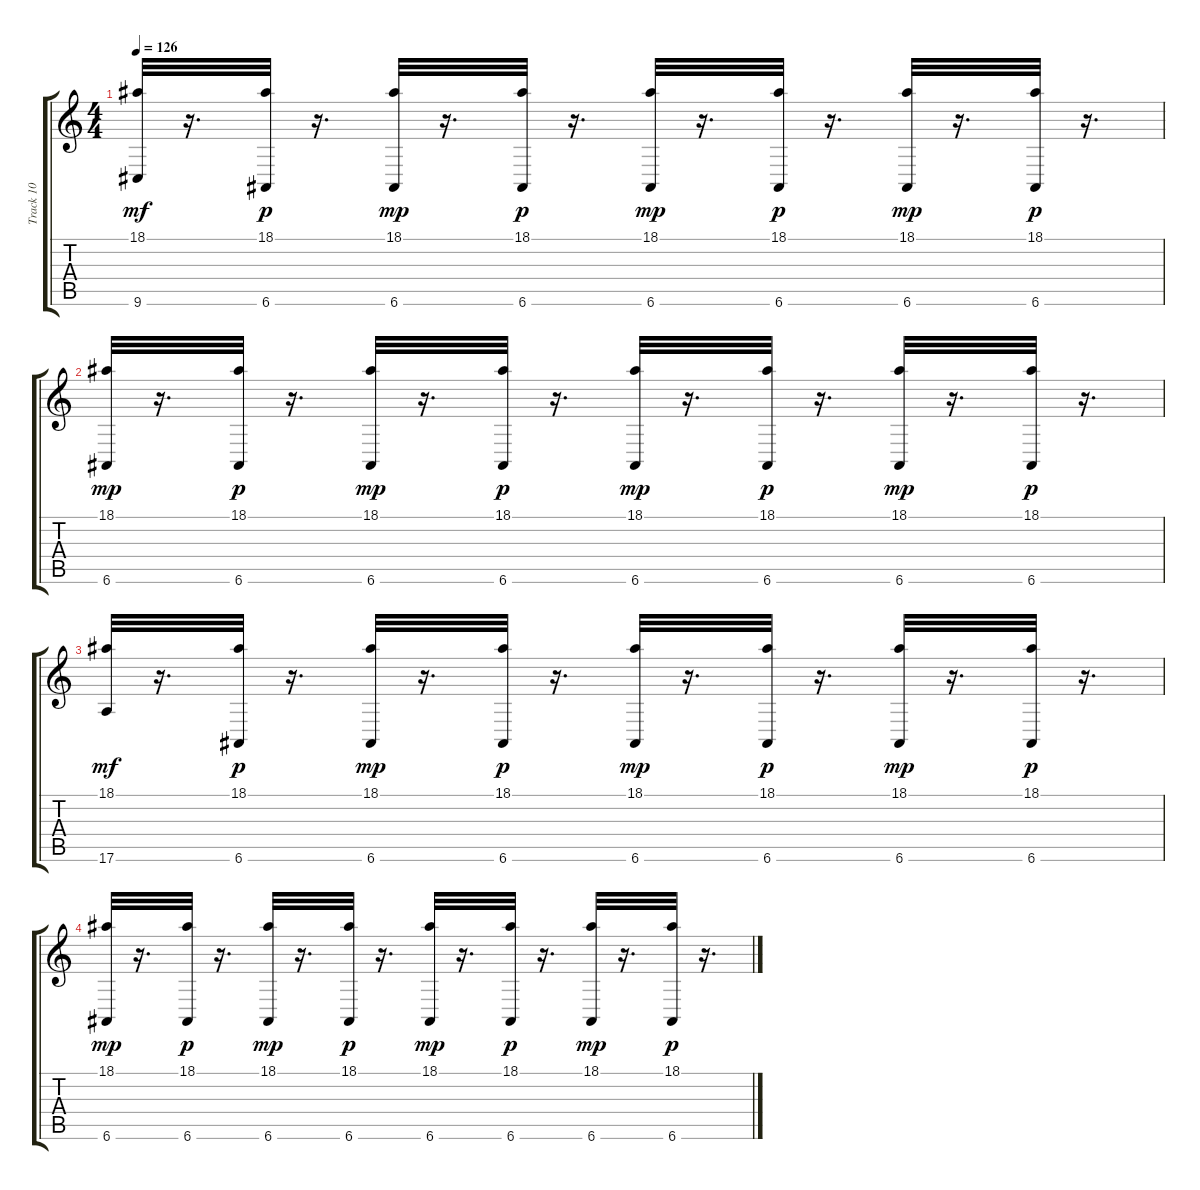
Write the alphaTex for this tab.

\track ("Track 10" "Track 10") {instrument acousticgrandpiano}
\staff {score tabs}
\tuning (E4 B3 G3 D3 A2 E2) {hide}
\ts (4 4)
\tempo 126
\clef g2
\ks c
(18.1 9.6).32{dy mf} r.16{d} (18.1 6.6).32{dy p} r.16{d} (18.1 6.6).32{dy mp} r.16{d} (18.1 6.6).32{dy p} r.16{d} (18.1 6.6).32{dy mp} r.16{d} (18.1 6.6).32{dy p} r.16{d} (18.1 6.6).32{dy mp} r.16{d} (18.1 6.6).32{dy p} r.16{d} |
(18.1 6.6).32{dy mp} r.16{d} (18.1 6.6).32{dy p} r.16{d} (18.1 6.6).32{dy mp} r.16{d} (18.1 6.6).32{dy p} r.16{d} (18.1 6.6).32{dy mp} r.16{d} (18.1 6.6).32{dy p} r.16{d} (18.1 6.6).32{dy mp} r.16{d} (18.1 6.6).32{dy p} r.16{d} |
(18.1 17.6).32{dy mf} r.16{d} (18.1 6.6).32{dy p} r.16{d} (18.1 6.6).32{dy mp} r.16{d} (18.1 6.6).32{dy p} r.16{d} (18.1 6.6).32{dy mp} r.16{d} (18.1 6.6).32{dy p} r.16{d} (18.1 6.6).32{dy mp} r.16{d} (18.1 6.6).32{dy p} r.16{d} |
(18.1 6.6).32{dy mp} r.16{d} (18.1 6.6).32{dy p} r.16{d} (18.1 6.6).32{dy mp} r.16{d} (18.1 6.6).32{dy p} r.16{d} (18.1 6.6).32{dy mp} r.16{d} (18.1 6.6).32{dy p} r.16{d} (18.1 6.6).32{dy mp} r.16{d} (18.1 6.6).32{dy p} r.16{d}
